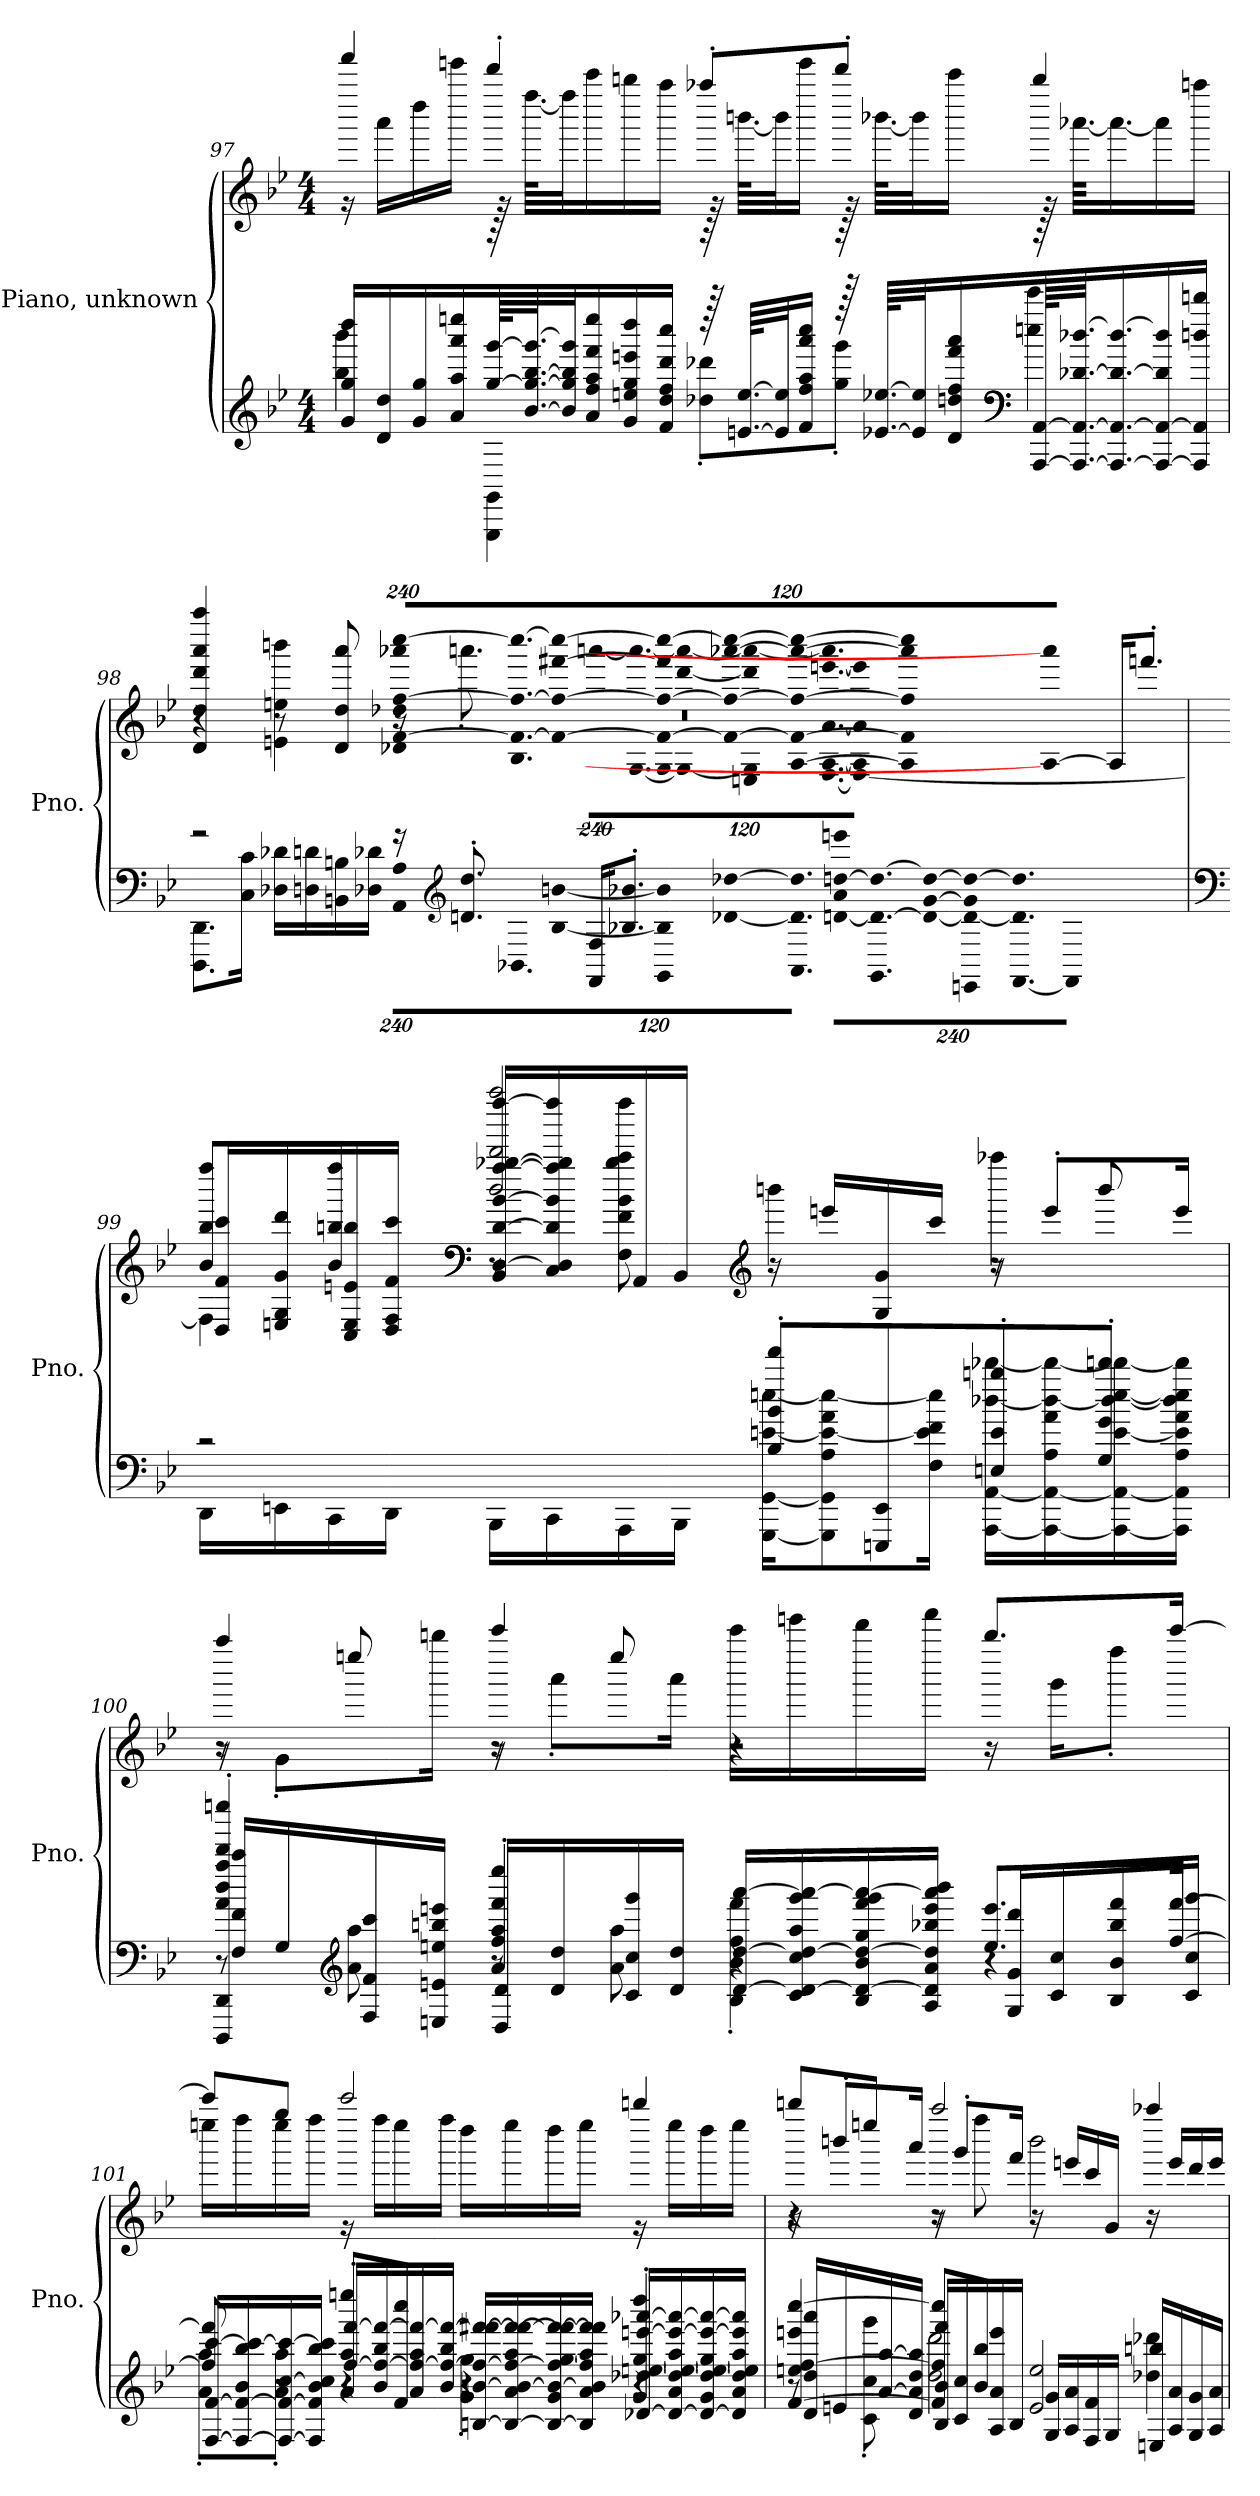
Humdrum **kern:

**kern	**kern
*part1	*part1
*staff2	*staff1
*I"Piano, unknown	*
*I'Pno.	*
!!LO:LB:g=z
*clefG2	*clefG2
*k[b-e-]	*k[b-e-]
*M4/4	*M4/4
=97	=97
*^	*^
16g/ 16gg/ 16dddd/LL	4bb-\ 4bbb-\	4fffff/	16r
16d/ 16dd/	.	.	16aaa\LL
16g/ 16gg/	.	.	16dddd\
16a/ 16aa/ 16aaa/ 16eeeen/	.	.	16eeeeen\JJ
[128gg/ [128ggg/KLL	4GGG\ 4GG\	4ddddd'/	128r
[64.b-/ 64.gg/_ [64.bb-/ 64.ggg/_J	.	.	[64.ffff\KLLL
32b-/] 32gg/] 32bb-/] 32ggg/]J	.	.	32ffff\J]
16a/ 16ff/ 16aa/ 16fff/ 16eeee/	.	.	16ccccc\
16g/ 16een/ 16gg/ 16eeen/ 16dddd/	.	.	16bbbbn\
16f/ 16dd/ 16ff/ 16ddd/ 16cccc/JJ	.	.	16aaaa\JJ
128r	8dd-X\' 8ddd-X\'L	8aaaa-X'/L	128r
[64.en/ [64.ee/KLLL	.	.	[64.bbbn\KLLL
32e/] 32ee/]J	.	.	32bbb\J]
16f/ 16ff/ 16aa/ 16aaa/ 16cccc/JJ	.	.	16eeeee\JJ
128r	8gg\' 8ggg\'J	8ddddd'/J	128r
[64.e-X/ [64.ee-X/KLLL	.	.	[64.bbb-X\KLLL
32e-/] 32ee-/]J	.	.	32bbb-\J]
16d/ 16ddn/ 16ff/ 16fff/ 16aaa/	.	.	16ccccc\JJ
*clefF4	*	*	*
[128AAA/ [128AA/KLL	4een\ 4eee\	4bbbb/	128r
64.AAA/_ 64.AA/_ [64.d-X/ [64.dd-X/JJ	.	.	[64.aaa-X\KKLL
16.AAA/_ 16.AA/_ 16.d-/_ 16.dd-/_	.	.	16.aaa-\_
16AAA/_ 16AA/_ 16d-/] 16dd-/]	.	.	16aaa-\]
16AAA/] 16AA/] 16ddn/ 16dddn/JJ	.	.	16aaaan\JJ
!!LO:LB:g=z
=98	=98	=98	=98
*	*	*	*^
2r	8.DDD\ 8.DD\L	1r	4r	4d/ 4dd/ 4ddd/ 4aaa/ 4aaaa/
.	16C\ 16c\Jk	.	.	.
.	16D-X\ 16d-X\LL	.	4en\ 4een\ 4bbbn\	8r
.	16Dn\ 16dn\	.	.	.
.	16BBn\ 16Bn\	.	.	8d/ 8dd/ 8aaa/
.	16D-X\ 16d-X\JJ	.	.	.
*	*Xbrackettup	*	*	*
!	!LO:N:vis=16	!	!	!
*	*	*	*	*Xbrackettup
!	!	!	!	!LO:N:vis=16
16r	1920%137AA\ 1920%137A\LL	.	16r	1920%137d-X/ [1920%137f/ 1920%137dd-X/ [1920%137ff/ 1920%137aaa-X/ [1920%137cccc/LL
*clefG2	*	*	*	*
8.dn/' 8.dd/'	.	.	8.aaan'\	.
!	!LO:N:vis=32.	!	!	!LO:N:vis=32.
.	1920%103BB-X\L	.	.	1920%103B-/ 1920%103f/_ 1920%103ff/_ 1920%103cccc/_L
!	!LO:N:vis=64	!	!	!LO:N:vis=64
.	[960%17B\ [960%17bn\K	.	.	960%17f/_ 960%17ff/_ [960%17fff#X/ 960%17cccc/_K
!	!LO:N:vis=32	!	!	!LO:N:vis=32
.	640%23GG\ 640%23B\] 640%23b\]	.	.	640%23G/ 640%23f/_ 640%23ff/_ 640%23fff#/] 640%23cccc/_
!	!LO:N:vis=64	!	!	!LO:N:vis=64
.	[960%17d-X\ [960%17dd-X\K	.	.	960%17f/_ 960%17ff/_ [960%17aaa-X/ 960%17cccc/_L
!	!LO:N:vis=32.	!	!	!LO:N:vis=64
.	1920%103AA\ 1920%103d-\] 1920%103dd-\]JJJ	.	.	[960%17A/ 960%17f/_ 960%17ff/_ 960%17aaa-/_ 960%17cccc/_
!	!	!	!	!LO:N:vis=64
.	.	.	.	960%17A/_ 960%17f/] 960%17ff/] 960%17aaa-/_ 960%17cccc/]
.	.	.	.	1920ryy
!	!	!	!	!LO:N:vis=64
.	.	.	.	960%17A/_ 960%17aaa-/]JJJJ
!	!LO:N:vis=16	!	!LO:N:vis=16	!
16FF/ 16F/KL	[1920%137dn\ 1920%137a\ [1920%137ddn\ 1920%137eeen\LL	.	[1920%137aaan\LL	16A/KL]
8.B-X/' 8.b-X/'J	.	.	.	8.fffn'/J
!	!LO:N:vis=32.	!	!LO:N:vis=32.	!
.	1920%103GG\ 1920%103d\_ 1920%103dd\_L	.	[1920%103G\ 1920%103aaa\_L	.
!	!LO:N:vis=64	!	!LO:N:vis=64	!
.	960%17d\_ [960%17g\ 960%17dd\_K	.	960%17G\_ [960%17ddd\ 960%17aaa\_K	.
!	!LO:N:vis=32	!	!LO:N:vis=32	!
.	640%23EEn\ 640%23d\_ 640%23g\] 640%23dd\_	.	640%23En\ 640%23G\] 640%23ddd\] 640%23aaa\_	.
!	!LO:N:vis=32.	!	!LO:N:vis=32.	!
.	[1920%103FF\ 1920%103d\] 1920%103dd\]	.	[1920%103F\ [1920%103A\ [1920%103a\ [1920%103eeen\ 1920%103aaa\]	.
!	!LO:N:vis=64	!	!LO:N:vis=64	!
.	960%17FF\JJJk]	.	960%17F\_ 960%17A\] 960%17a\] 960%17eee\]JJJk	.
!!LO:PB:g=z	!!	!!
=99	=99	=99	=99	=99
*clefF4	*	*	*	*
2r	16DD\LL	8b-/ 8bb-/ 8ffff/L	4F\]	16D/ 16f/ 16ccc/LL
.	16EEn\	.	.	16En/ 16G/ 16g/ 16ddd/
.	16CC\	8b-/ 8bb-/ 8ffff/J	.	16C/ 16E/ 16en/ 16bbn/
.	16DD\JJ	.	.	16D/ 16F/ 16f/ 16ccc/JJ
*	*	*clefF4	*	*
.	16BBB-\LL	2dd/ 2ddd/ 2aaaa/	8r	16BB-/ [16D/ [16d/ [16b-/ [16aa/ [16bb-X/ [16ffff/LL
.	16CC\	.	.	16C/ 16D/] 16d/] 16b-/] 16aa/] 16bb-/] 16ffff/]
.	16AAA\	.	8F\ 8f\ 8b-\ 8bb-\ 8ccc\ 8ffff\	16AA/
.	16BBB-\JJ	.	.	16BB-/JJ
*	*	*clefG2	*	*
8B-/' 8b-/' 8fff/'L	[16GGG\ [16GG\ [16en\ [16een\KL	.	4bbbn\	16r
.	8GGG\] 8GG\] 8A\ 8e\_ 8a\ 8ee\_	.	.	16eeen/LL
8EEEn/ 8EE/	.	.	.	16G/ 16g/
.	16F\ 16e\] 16f\ 16ee\]Jk	.	.	16ccc/JJ
8En/' 8e/' 8bbn/'	[16AAA\ [16AA\ [16dd-X\ [16ddd-X\LL	8r	4aaaa-X\	16r
.	16AAA\_ 16AA\_ 16A\ 16a\ 16dd-\_ 16ddd-\_	.	.	8eee'/L
8G/' 8g/' 8dddn/'J	16AAA\_ 16AA\_ [16e\ 16dd-\_ [16ee\ 16ddd-\_	8bbb/	.	.
.	16AAA\] 16AA\] 16A\ 16e\] 16a\ 16dd-\] 16ee\] 16ddd-\]JJ	.	.	16eee/Jk
!!LO:LB:g=z	!!	!!
=100	=100	=100	=100	=100
*	*^	*	*	*
4DDD/' 4DD/' 4a/' 4dd/' 4aa/' 4ddd/' 4eeeen/'	8r	16F/ 16f/ 16ccc/LL	4aaaa/	16r	8r
.	.	16G/	.	8g'\L	.
*clefG2	*	*	*	*	*
.	8a\ 8aa\	16F/ 16f/ 16ccc/	.	.	8eeeen/
.	.	16En/ 16en/ 16een/ 16bbn/ 16eeen/JJ	.	16bbbbn\Jk	.
4a/' 4ff/' 4aa/' 4fff/' 4eeee/'	8r	16D/ 16d/LL	4ccccc/	16r	8r
.	.	16d/ 16dd/	.	8aaa'\L	.
.	8a\ 8aa\	16c/ 16cc/ 16ggg/	.	.	8eeee/
.	.	16d/ 16dd/JJ	.	16aaa\Jk	.
4r	4B-\' 4b-\' 4ff\' 4fff\'	[16d/ [16dd/ [16aaa/LL	4r	16ccccc\LL	2r
.	.	16c/ 16d/_ 16cc/ 16dd/_ 16aa/ 16ggg/ 16aaa/_	.	16eeeeen\	.
.	.	16B-/ 16d/_ 16b-/ 16dd/_ 16gg/ 16fff/ 16ggg/ 16aaa/_	.	16ddddd\	.
.	.	16A/ 16d/] 16a/ 16dd/] 16bb-X/ 16eee/ 16aaa/] 16bbb-/JJ	.	16fffff\JJ	.
8.ee/ 8.eee/L	4r	16G/ 16g/ 16ddd/LL	8.bbbb/L	16r	.
.	.	16c/ 16cc/	.	16ggg\KL	.
.	.	16B-/ 16b-/ 16bb-/ 16fff/	.	8ffff'\J	.
[16ff/ [16fff/Jk	.	16c/ 16cc/ 16ggg/JJ	[16ccccc/Jk	.	.
*	*	*	*	*v	*v
!!LO:LB:g=z
=101	=101	=101	=101	=101
8ff/] 8fff/]	8a\' 8aa\'L	[16F/ [16f/ [16ccc/LL	8ccccc/L]	16eeeen\LL
.	.	16F/_ 16f/_ 16b-/ 16bb-/ 16ccc/_	.	16ffff\
8r	8a\' 8aa\'J	16F/_ 16f/_ [16cc/ 16ccc/_	8gggg/J	16eeee\
.	.	16F/] 16f/] 16b-/ 16cc/] 16bb-/ 16ccc/]JJ	.	16ffff\JJ
8a/' 8aa/' 8eeeen/'L	4r	[16ff/ [16fff/LL	2ccccc/	16r
.	.	16b-/ 16ff/_ 16bb-/ 16fff/_	.	16ffff\LL
8f/ 8cccc/J	.	16a/ 16ff/_ 16aa/ 16fff/_	.	16eeee\
.	.	16b-/ 16ff/_ 16bb-/ 16fff/_JJ	.	16ffff\JJ
4r	4g\' 4gg\'	[16Bn/ [16bn/ 16ff/_ 16fff/_ [16fff#X/LL	.	16dddd\LL
.	.	16B/_ 16a/ 16b/_ 16ff/_ 16aa/ 16fff/_ 16fff#/_	.	16eeee\
.	.	16B/_ 16g/ 16b/_ 16ff/_ 16gg/ 16fff/_ 16fff#/_	.	16dddd\
.	.	16B/] 16a/ 16b/] 16ff/] 16aa/ 16fff/] 16fff#/]JJ	.	16eeee\JJ
4g/' 4gg/' 4dddd/'	4r	[16d-X/ [16dd-X/ [16een/ [16eeen/ [16aaa-X/LL	4bbbbn/	16r
.	.	16d-/_ 16a/ 16dd-/_ 16ee/_ 16aa/ 16eee/_ 16aaa-/_	.	16eeee\LL
.	.	16d-/_ 16g/ 16dd-/_ 16ee/_ 16gg/ 16eee/_ 16aaa-/_	.	16dddd\
.	.	16d-/] 16a/ 16dd-/] 16ee/] 16aa/ 16eee/] 16aaa-/]JJ	.	16eeee\JJ
!!LO:LB:g=z
=102	=102	=102	=102	=102
*	*	*	*	*^
[4f/ 4een/ [4ff/ 4eeen/ [4cccc/	8r	16d/ 16dd/ 16aaa/LL	8bbbbn/L	4r	16r
.	.	16en/	.	.	8bbbn'/L
.	8c\' 8cc\' 8ggg\'	[16a/ [16aa/	8eeeen/J	.	.
.	.	16d/ 16a/] 16dd/ 16aa/]JJ	.	.	16aaa/Jk
8f/] 8ff/] 8cccc/]L	2dd\ 2ddd\	16B-/ 16b-/ 16fff/LL	2aaaa/	8r	16r
.	.	16c/ 16cc/	.	.	8ggg'/L
8b-/ 8bb-/J	.	16A/ 16a/ 16eee/	.	8ffff\	.
.	.	16B-/JJ	.	.	16fff/Jk
2e/ 2ee/	.	16G/ 16g/LL	.	2bbb\	16r
.	.	16A/ 16a/	.	.	16eeen/LL
.	.	16F/ 16f/	.	.	16ccc/
.	.	16G/JJ	.	.	16g/JJ
.	4dd-X\ 4ddd-X\	16En/ 16bbn/LL	4aaaa-X/	.	16r
.	.	16A/ 16a/	.	.	16eee/LL
.	.	16G/ 16g/	.	.	16ddd/
.	.	16A/ 16a/JJ	.	.	16eee/JJ
*v	*v	*v	*	*	*
*	*v	*v	*v
=	=
*-	*-
